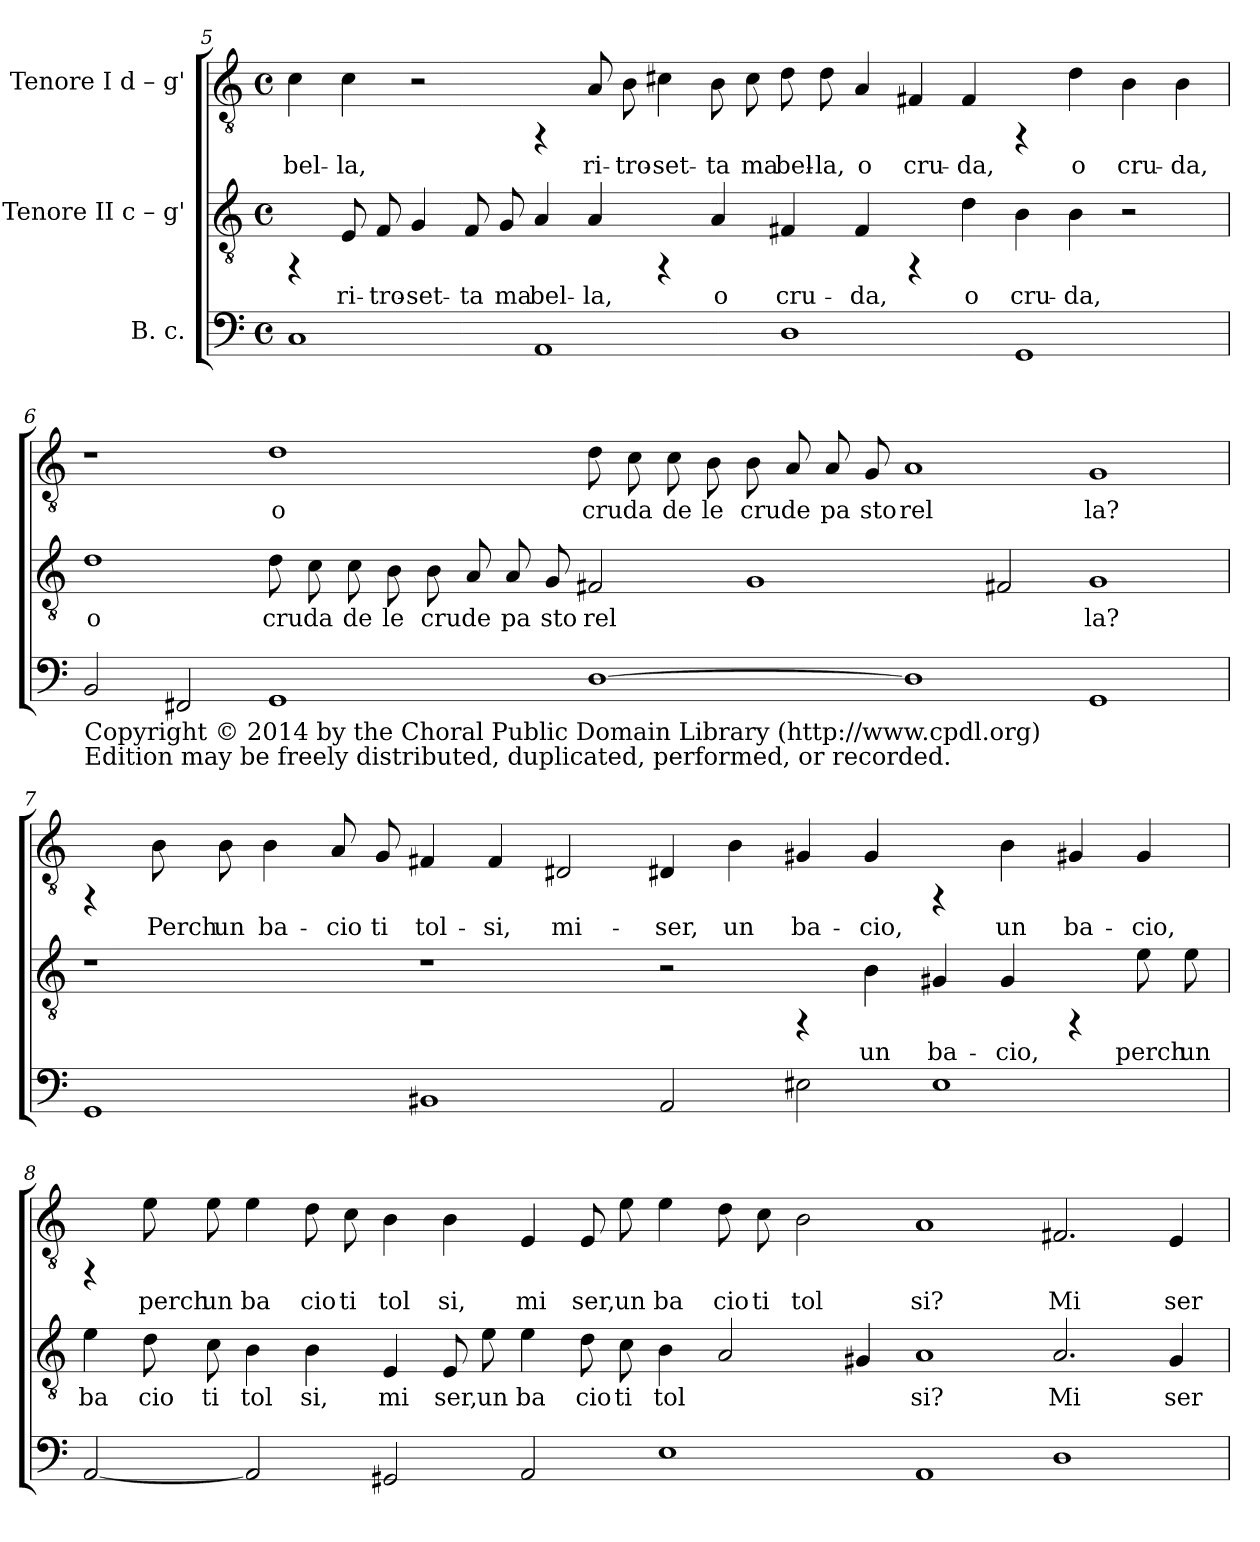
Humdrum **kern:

**kern	**kern	**text	**kern	**text
*part3	*part2	*part2	*part1	*part1
*staff3	*staff2	*staff2	*staff1	*staff1
*I"B. c.	*I"Tenore II  c – g'	*	*I"Tenore I  d – g'	*
!!LO:PB:g=z
*clefF4	*clefGv2	*	*clefGv2	*
*k[]	*k[]	*	*k[]	*
*C:	*C:	*	*C:	*
*M4/4	*M4/4	*	*M4/4	*
*met(c)	*met(c)	*	*met(c)	*
=5	=5	=5	=5	=5
!	!	!	!	!LO:LY:b:rj
1C	4rFF	.	4c\	bel-
!	!	!LO:LY:b:cj	!	!LO:LY:b:rj
.	8E/	ri-	4c\	-la,
!	!	!LO:LY:b:cj	!	!
.	8F/	-tro-	.	.
!	!	!LO:LY:b:cj	!	!
.	4G/	-set-	2r	.
!	!	!LO:LY:b:cj	!	!
.	8F/	-ta	.	.
!	!	!LO:LY:b:cj	!	!
.	8G/	ma	.	.
!	!	!LO:LY:b:cj	!	!
1AA	4A/	bel-	4rFF	.
!	!	!LO:LY:b:cj	!	!LO:LY:b:rj
.	4A/	-la,	8A/	ri-
!	!	!	!	!LO:LY:b:rj
.	.	.	8B\	-tro-
!	!	!	!	!LO:LY:b:rj
.	4rFF	.	4c#X\	-set-
!	!	!LO:LY:b:cj	!	!LO:LY:b:rj
.	4A/	o	8B\	-ta
!	!	!	!	!LO:LY:b:rj
.	.	.	8c#\	ma
!	!	!LO:LY:b:cj	!	!LO:LY:b:rj
1D	4F#X/	cru-	8d\	bel-
!	!	!	!	!LO:LY:b:rj
.	.	.	8d\	-la,
!	!	!LO:LY:b:cj	!	!LO:LY:b:rj
.	4F#/	-da,	4A/	o
!	!	!	!	!LO:LY:b:rj
.	4rFF	.	4F#X/	cru-
!	!	!LO:LY:b:cj	!	!LO:LY:b:rj
.	4d\	o	4F#/	-da,
!	!	!LO:LY:b:cj	!	!
1GG	4B\	cru-	4rFF	.
!	!	!LO:LY:b:cj	!	!LO:LY:b:rj
.	4B\	-da,	4d\	o
!	!	!	!	!LO:LY:b:rj
.	2r	.	4B\	cru-
!	!	!	!	!LO:LY:b:rj
.	.	.	4B\	-da,
!!LO:PB:g=z
=6	=6	=6	=6	=6
!LO:TX:b:t=Copyright © 2014 by the Choral Public Domain Library (http&colon;//www.cpdl.org)	!	!	!	!
!LO:TX:b:t=Edition may be freely distributed, duplicated, performed, or recorded.	!	!	!	!
!	!	!LO:LY:b:cj	!	!
2BB/	1d	o	1r	.
2FF#X/	.	.	.	.
!	!	!LO:LY:b:cj	!	!LO:LY:b:rj
1GG	8d\	cru	1d	o
!	!	!LO:LY:b:cj	!	!
.	8c\	da	.	.
!	!	!LO:LY:b:cj	!	!
.	8c\	de	.	.
!	!	!LO:LY:b:cj	!	!
.	8B\	le	.	.
!	!	!LO:LY:b:cj	!	!
.	8B\	cru	.	.
!	!	!LO:LY:b:cj	!	!
.	8A/	de	.	.
!	!	!LO:LY:b:cj	!	!
.	8A/	pa	.	.
!	!	!LO:LY:b:cj	!	!
.	8G/	sto	.	.
!	!	!LO:LY:b:cj	!	!LO:LY:b:rj
[>1D	2F#X/	rel	8d\	cru
!	!	!	!	!LO:LY:b:rj
.	.	.	8c\	da
!	!	!	!	!LO:LY:b:rj
.	.	.	8c\	de
!	!	!	!	!LO:LY:b:rj
.	.	.	8B\	le
!	!	!LO:LY:b:cj	!	!LO:LY:b:rj
.	1G	.	8B\	cru
!	!	!	!	!LO:LY:b:rj
.	.	.	8A/	de
!	!	!	!	!LO:LY:b:rj
.	.	.	8A/	pa
!	!	!	!	!LO:LY:b:rj
.	.	.	8G/	sto
!	!	!	!	!LO:LY:b:rj
1D]	.	.	1A	rel
!	!	!LO:LY:b:cj	!	!
.	2F#X/	.	.	.
!	!	!LO:LY:b:cj	!	!LO:LY:b:rj
1GG	1G	la?	1G	la?
!!LO:LB:g=z
=7	=7	=7	=7	=7
1GG	1r	.	4rFF	.
!	!	!	!	!LO:LY:b:rj
.	.	.	8B\	Perch
!	!	!	!	!LO:LY:b:rj
.	.	.	8B\	un
!	!	!	!	!LO:LY:b:rj
.	.	.	4B\	ba-
!	!	!	!	!LO:LY:b:rj
.	.	.	8A/	-cio
!	!	!	!	!LO:LY:b:rj
.	.	.	8G/	ti
!	!	!	!	!LO:LY:b:rj
1BB#	1r	.	4F#X/	tol-
!	!	!	!	!LO:LY:b:rj
.	.	.	4F#/	-si,
!	!	!	!	!LO:LY:b:rj
.	.	.	2D#X/	mi-
!	!	!	!	!LO:LY:b:rj
2AA/	2r	.	4D#X/	-ser,
!	!	!	!	!LO:LY:b:rj
.	.	.	4B\	un
!	!	!	!	!LO:LY:b:rj
2E#\	4rFF	.	4G#X/	ba-
!	!	!LO:LY:b:cj	!	!LO:LY:b:rj
.	4B\	un	4G#/	-cio,
!	!	!LO:LY:b:cj	!	!
1E#	4G#X/	ba-	4rFF	.
!	!	!LO:LY:b:cj	!	!LO:LY:b:rj
.	4G#/	-cio,	4B\	un
!	!	!	!	!LO:LY:b:rj
.	4rFF	.	4G#X/	ba-
!	!	!LO:LY:b:cj	!	!LO:LY:b:rj
.	8e\	perch	4G#/	-cio,
!	!	!LO:LY:b:cj	!	!
.	8e\	un	.	.
!!LO:LB:g=z
=8	=8	=8	=8	=8
!	!	!LO:LY:b:cj	!	!
[<2AA/	4e\	ba	4rFF	.
!	!	!LO:LY:b:cj	!	!LO:LY:b:rj
.	8d\	cio	8e\	perch
!	!	!LO:LY:b:cj	!	!LO:LY:b:rj
.	8c\	ti	8e\	un
!	!	!LO:LY:b:cj	!	!LO:LY:b:rj
2AA/]	4B\	tol	4e\	ba
!	!	!LO:LY:b:cj	!	!LO:LY:b:rj
.	4B\	si,	8d\	cio
!	!	!	!	!LO:LY:b:rj
.	.	.	8c\	ti
!	!	!LO:LY:b:cj	!	!LO:LY:b:rj
2GG#X/	4E/	mi	4B\	tol
!	!	!LO:LY:b:cj	!	!LO:LY:b:rj
.	8E/	ser,	4B\	si,
!	!	!LO:LY:b:cj	!	!
.	8e\	un	.	.
!	!	!LO:LY:b:cj	!	!LO:LY:b:rj
2AA/	4e\	ba	4E/	mi
!	!	!LO:LY:b:cj	!	!LO:LY:b:rj
.	8d\	cio	8E/	ser,
!	!	!LO:LY:b:cj	!	!LO:LY:b:rj
.	8c\	ti	8e\	un
!	!	!LO:LY:b:cj	!	!LO:LY:b:rj
1E	4B\	tol	4e\	ba
!	!	!LO:LY:b:cj	!	!LO:LY:b:rj
.	2A/	.	8d\	cio
!	!	!	!	!LO:LY:b:rj
.	.	.	8c\	ti
!	!	!	!	!LO:LY:b:rj
.	.	.	2B\	tol
!	!	!LO:LY:b:cj	!	!
.	4G#X/	.	.	.
!	!	!LO:LY:b:cj	!	!LO:LY:b:rj
1AA	1A	si?	1A	si?
!	!	!LO:LY:b:cj	!	!LO:LY:b:rj
1D	2.A/	Mi	2.F#X/	Mi
!	!	!LO:LY:b:cj	!	!LO:LY:b:rj
.	4G#/	ser	4E/	ser
=	=	=	=	=
*-	*-	*-	*-	*-
